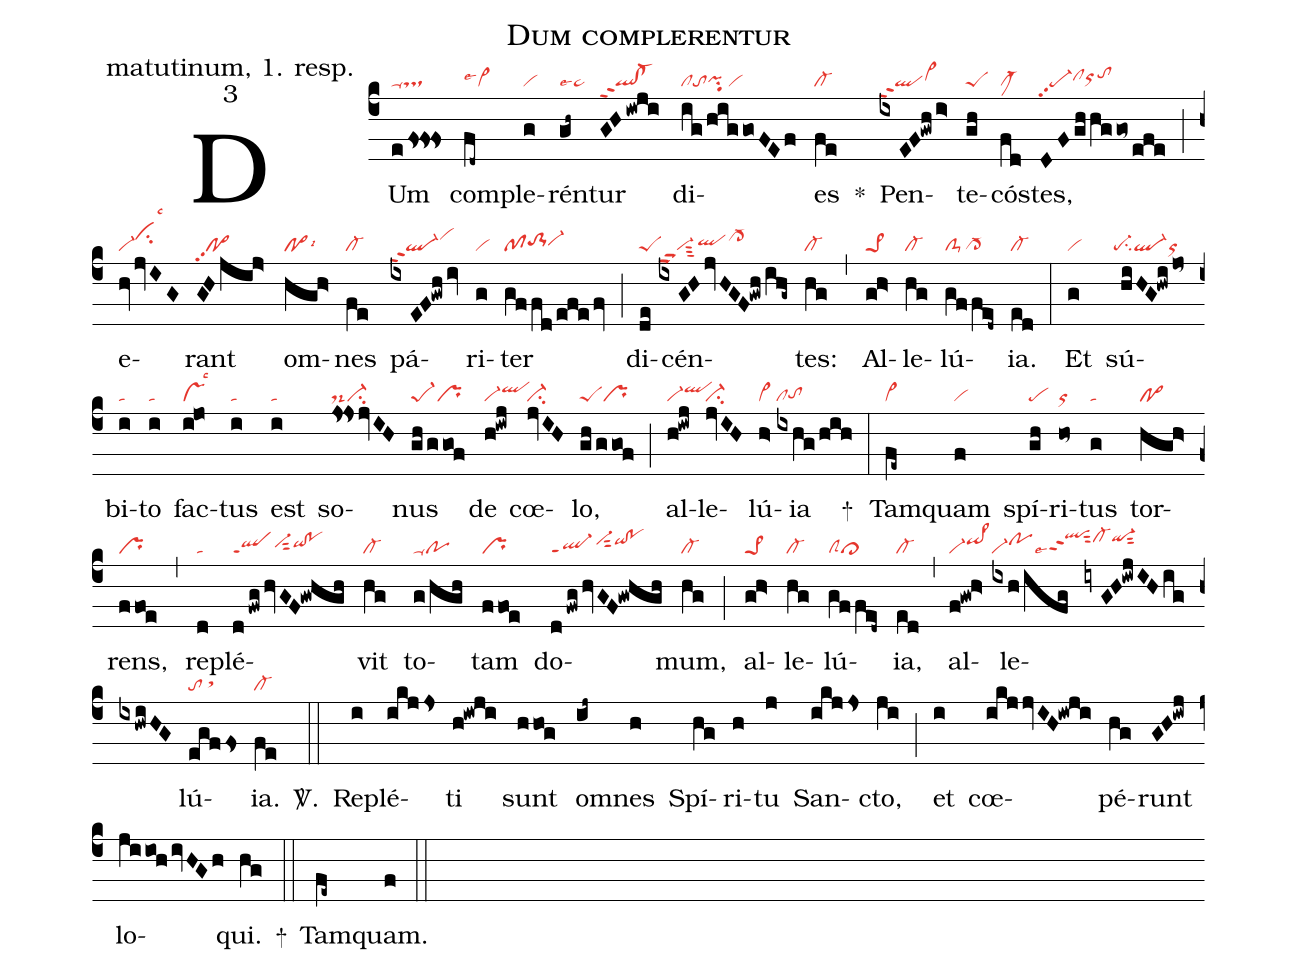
name: Dum complerentur;
office-part: matutinum, 1. resp.;
mode: 3;
nabc-lines: 1;
%%
(c4)
DUm(efs!fs!fs|ta-ts) com(fd~|vi>lse4)ple(g|vi)rén(gh~|ta>lse4)tur(GHiwji|ql!cl-ppt2) di(ig/hig/go/FE/f|cltopihg``puhd/vi)es(fe|cl-) *()
Pen(ixEF!gwh/i>|qlppt2vi>hh)te(gh|peS)cós(fd|clM-)tes,(DFghhggo~efe|pe-pp2clhhorhhtohi) (;)
e(hvjvIG|vi-cihjlsc3)rant(GHjij>|po>pp2) om(hgh>|po>lsi6)nes(fe|cl-) pá(ixEF!gwh/iv|ql-ppt2vihj)ri(g|vi)ter(gf/fd/efe/fv|pfto-1hhvi-hh) (;) di(de|peS)cén(ixGHjvHGF!gwh/ihg~|vi-ppu2sut3qlhhcl->hi)tes: (hg|cl-) (,)
Al(gh>|pe>1)le(hg|cl-)lú(gf/fed~|clS-cl->)ia.(ed|cl-) (:)
Et(g|vi) sú(hiHG!hwi/jo~|``pe-su2ql-or)bi(i|ta)to(i|ta) fac(i!jo|vslsc3)tus(i|ta) est(i|ta) so(js!jsjvIH|ds-ci-)nus(gh/ggof|pe-1pr) de(h!iwj|vi-qlhi) cœ(jvIH|ci-)lo,(gh/ggof|peSpr) (;)
al(h!iwj|vi-qlhi)le(jvIH|ci-)lú(h>|vi>)ia(ixhg/hih|cltohg) +(:)
Tam(fe~|vi>)quam(f|vi) spí(gh|pe)ri(ho~|or)tus(g|ta) tor(hgh>|po>)rens,(ffoe|pr) (,)
re(d|ta)plé(dfwg/hvGF!gwhgh|qlppt1vi-hhsut2qihh!pohh)vit(hg|cl-) to(g/hgh|ta-po)tam(ffoe|pr) do(dfwg/hvGF!gwhgh|ql-ppt1vi-hisut2qihi!pohi)mum,(hg|cl-) (;)
al(gh>|pe>1)le(hg|cl-)lú(gf/fed~|clScl>)ia,(ed|cl-) (,)
al(f!gw!h>|vi-qi>hi)le(ixh/ifg iyGH!iwjIHig ixhwiHG|vi-pohiqlhkppt2sut2lse7cl-hjqi-hjsut2)lú(egffs|to/sthh)ia.(fe|cl-) <sp>V/</sp>.(::)
Re(i)plé(ikjjs)ti(h!iwji) sunt(hhog) om(ij~)nes(h) Spí(hg)ri(h)tu(j) San(ikjjs)cto,(ji) (;)
et(i) cœ(ikjjvIH!iwji)pé(hg)runt(GH!iwj) lo(jiioh/ivHGh)qui.(hg) +(::)
Tam(fe~)quam.(f) (::)
